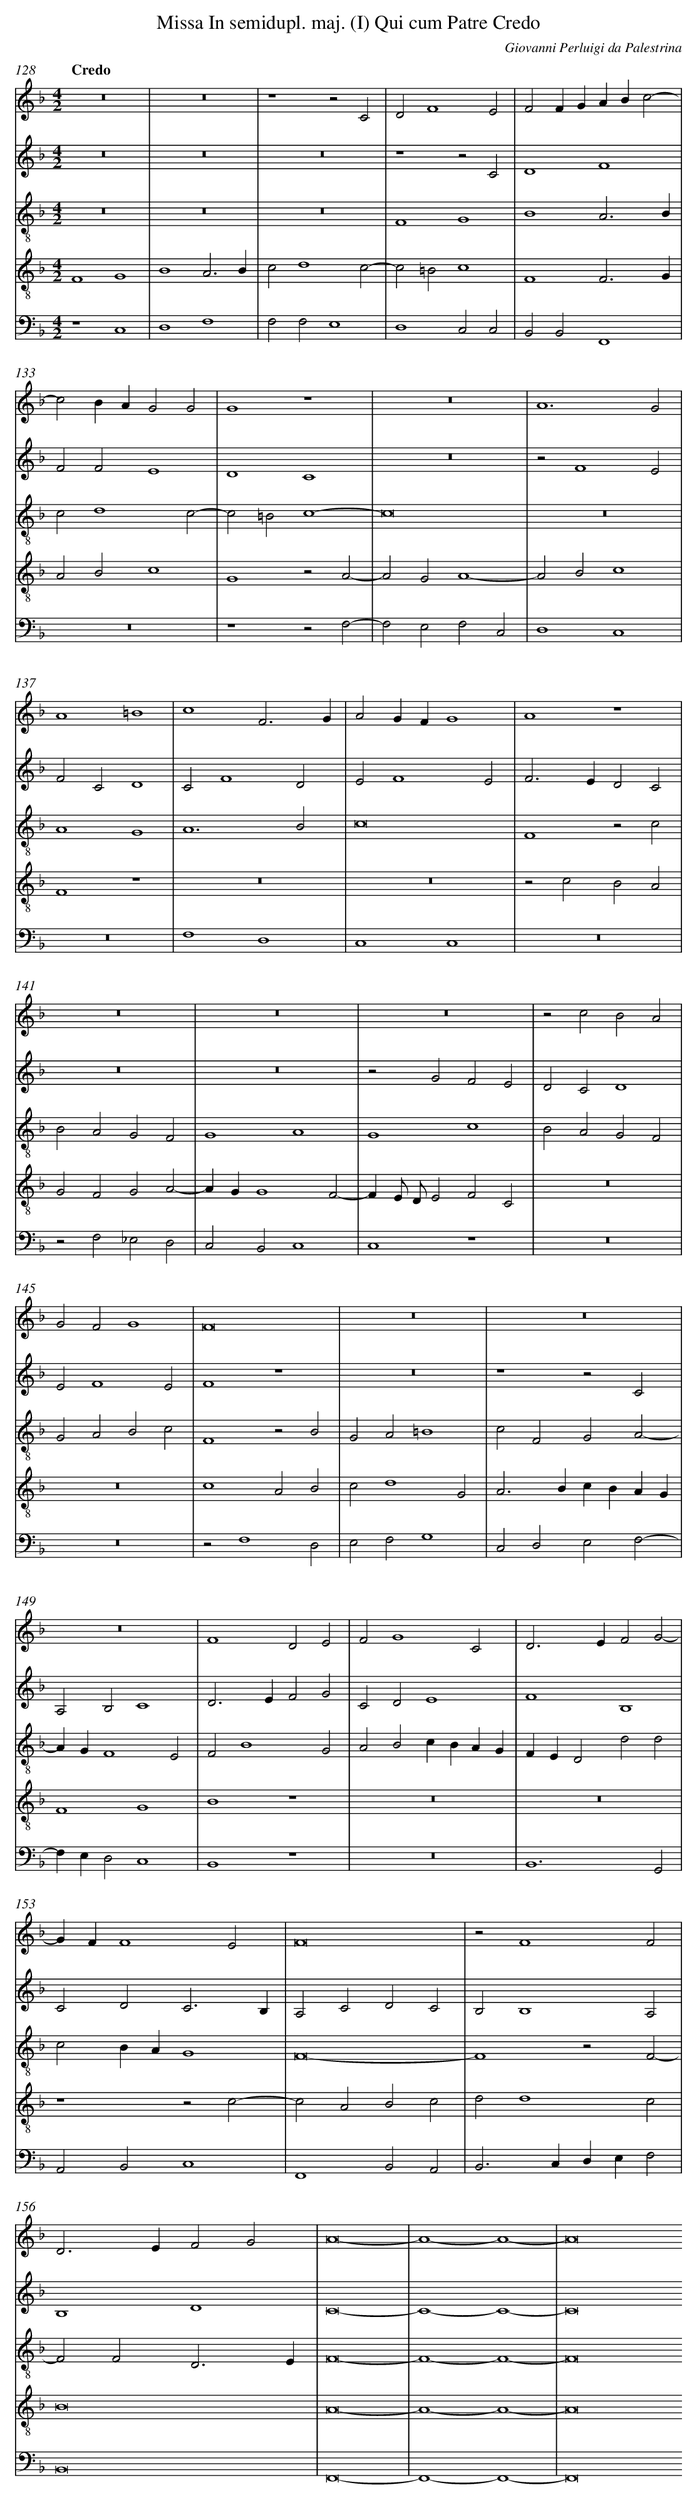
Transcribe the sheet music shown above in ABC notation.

X:1
T: Missa In semidupl. maj. (I) Qui cum Patre Credo
C: Giovanni Perluigi da Palestrina
L: 1/4
M: 4/2
Q: "Credo"
V: 1 clef=treble
V: 2 clef=treble
V: 3 clef=treble-8
V: 4 clef=treble-8
V: 5 clef=bass
K: F
[V:1] z8 |
[V:2] z8 |
[V:3] z8 |
[V:4] F4G4 |
[V:5] z4C,4 |
[V:1] z8 |
[V:2] z8 |
[V:3] z8 |
[V:4] B4A3B |
[V:5] D,4F,4 |
[V:1] z4z2C2 |
[V:2] z8 |
[V:3] z8 |
[V:4] c2d4c2- |
[V:5] F,2F,2E,4 |
[V:1] D2F4E2 |
[V:2] z4z2C2 |
[V:3] F4G4 |
[V:4] c2=B2c4 |
[V:5] D,4C,2C,2 |
[V:1] F2FGABc2- |
[V:2] D4F4 |
[V:3] B4A3B |
[V:4] F4F3G |
[V:5] B,,2B,,2F,,4 |
[V:1] c2BAG2G2 |
[V:2] F2F2E4 |
[V:3] c2d4c2- |
[V:4] A2B2c4 |
[V:5] z8 |
[V:1] G4z4 |
[V:2] D4C4 |
[V:3] c2=B2c4- |
[V:4] G4z2A2- |
[V:5] z4z2F,2- |
[V:1] z8 |
[V:2] z8 |
[V:3] c8 |
[V:4] A2G2A4- |
[V:5] F,2E,2F,2C,2 |
[V:1] A6G2 |
[V:2] z2F4E2 |
[V:3] z8 |
[V:4] A2B2c4 |
[V:5] D,4C,4 |
[V:1] A4=B4 |
[V:2] F2C2D4 |
[V:3] A4G4 |
[V:4] F4z4 |
[V:5] z8 |
[V:1] c4F3G |
[V:2] C2F4D2 |
[V:3] A6B2 |
[V:4] z8 |
[V:5] F,4D,4 |
[V:1] A2GFG4 |
[V:2] E2F4E2 |
[V:3] c8 |
[V:4] z8 |
[V:5] C,4C,4 |
[V:1] A4z4 |
[V:2] F2>E2D2C2 |
[V:3] F4z2c2 |
[V:4] z2c2B2A2 |
[V:5] z8 |
[V:1] z8 |
[V:2] z8 |
[V:3] B2A2G2F2 |
[V:4] G2F2G2A2- |
[V:5] z2F,2_E,2D,2 |
[V:1] z8 |
[V:2] z8 |
[V:3] G4A4 |
[V:4] AGG4F2- |
[V:5] C,2B,,2C,4 |
[V:1] z8 |
[V:2] z2G2F2E2 |
[V:3] G4c4 |
[V:4] FE/ D/E2F2C2 |
[V:5] C,4z4 |
[V:1] z2c2B2A2 |
[V:2] D2C2D4 |
[V:3] B2A2G2F2 |
[V:4] z8 |
[V:5] z8 |
[V:1] G2F2G4 |
[V:2] E2F4E2 |
[V:3] G2A2B2c2 |
[V:4] z8 |
[V:5] z8 |
[V:1] F8 |
[V:2] F4z4 |
[V:3] F4z2B2 |
[V:4] c4A2B2 |
[V:5] z2F,4D,2 |
[V:1] z8 |
[V:2] z8 |
[V:3] G2A2=B4 |
[V:4] c2d4G2 |
[V:5] E,2F,2G,4 |
[V:1] z8 |
[V:2] z4z2C2 |
[V:3] c2F2G2A2- |
[V:4] A2>B2cBAG |
[V:5] C,2D,2E,2F,2- |
[V:1] z8 |
[V:2] A,2B,2C4 |
[V:3] AGF4E2 |
[V:4] F4G4 |
[V:5] F,E,D,2C,4 |
[V:1] F4D2E2 |
[V:2] D2>E2F2G2 |
[V:3] F2B4G2 |
[V:4] B4z4 |
[V:5] B,,4z4 |
[V:1] F2G4C2 |
[V:2] C2D2E4 |
[V:3] A2B2cBAG |
[V:4] z8 |
[V:5] z8 |
[V:1] D2>E2F2G2- |
[V:2] F4B,4 |
[V:3] FED2d2d2 |
[V:4] z8 |
[V:5] B,,6G,,2 |
[V:1] GFF4E2 |
[V:2] C2D2C3B, |
[V:3] c2BAG4 |
[V:4] z4z2c2- |
[V:5] A,,2B,,2C,4 |
[V:1] F8 |
[V:2] A,2C2D2C2 |
[V:3] F8- |
[V:4] c2A2B2c2 |
[V:5] F,,4B,,2A,,2 |
[V:1] z2F4F2 |
[V:2] B,2B,4A,2 |
[V:3] F4z2F2- |
[V:4] d2d4c2 |
[V:5] B,,2>C,2D,E,F,2 |
[V:1] D2>E2F2G2 |
[V:2] B,4D4 |
[V:3] F2F2D3E |
[V:4] B8 |
[V:5] B,,8 |
[V:1] A8- |
[V:2] C8- |
[V:3] F8- |
[V:4] A8- |
[V:5] F,,8- |
[V:1] A4-A4- |
[V:2] C4-C4- |
[V:3] F4-F4- |
[V:4] A4-A4- |
[V:5] F,,4-F,,4- |
[V:1] A8
[V:2] C8
[V:3] F8
[V:4] A8
[V:5] F,,8
